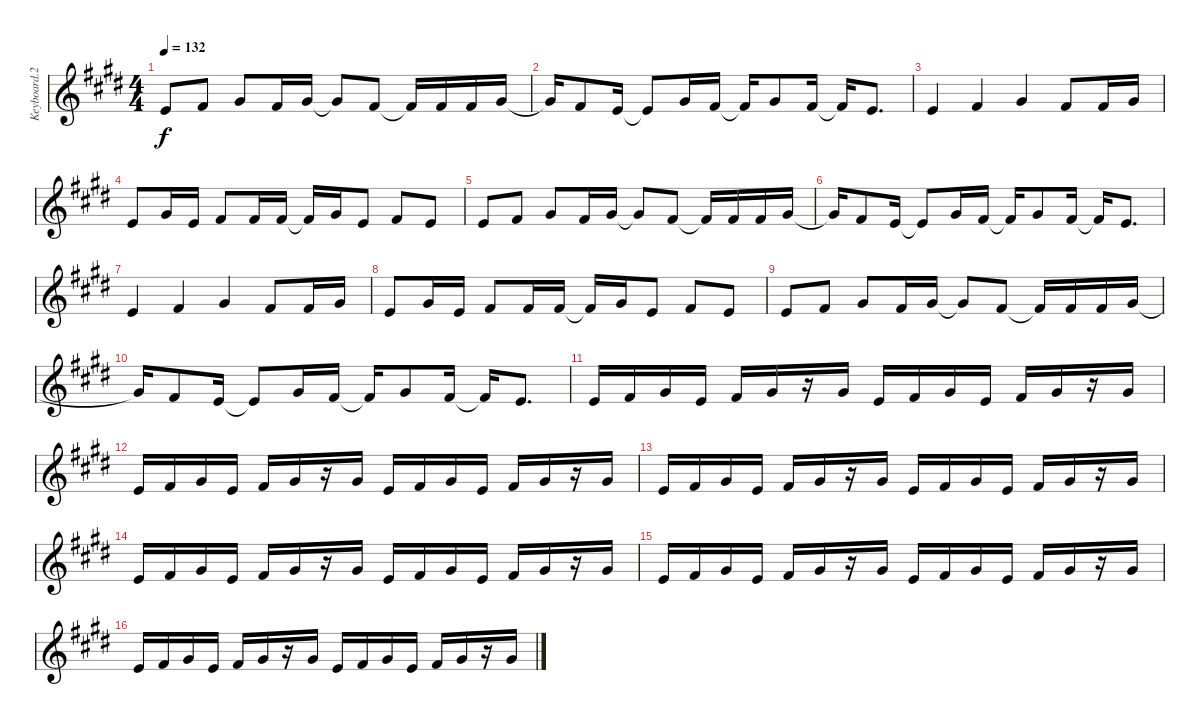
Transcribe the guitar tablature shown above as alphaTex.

\track ("Keyboard.2" "Keyboard.2") {instrument electricgrandpiano}
\staff {score}
\tuning (E4 B3 G3 D3 A2 E2 B1) {hide}
\ts (4 4)
\tempo 132
\clef g2
\ks e
0.1.8{dy f} 2.1.8 4.1.8 2.1.16 4.1.16 4.1{t}.8 2.1.8 2.1{t}.16 2.1.16 2.1.16 4.1.16 |
4.1{t}.16 2.1.8 0.1.16 0.1{t}.8 4.1.16 2.1.16 2.1{t}.16 4.1.8 2.1.16 2.1{t}.16 0.1.8{d} |
0.1.4 2.1.4 4.1.4 2.1.8 2.1.16 4.1.16 |
0.1.8 4.1.16 0.1.16 2.1.8 2.1.16 2.1.16 2.1{t}.16 4.1.16 0.1.8 2.1.8 0.1.8 |
0.1.8 2.1.8 4.1.8 2.1.16 4.1.16 4.1{t}.8 2.1.8 2.1{t}.16 2.1.16 2.1.16 4.1.16 |
4.1{t}.16 2.1.8 0.1.16 0.1{t}.8 4.1.16 2.1.16 2.1{t}.16 4.1.8 2.1.16 2.1{t}.16 0.1.8{d} |
0.1.4 2.1.4 4.1.4 2.1.8 2.1.16 4.1.16 |
0.1.8 4.1.16 0.1.16 2.1.8 2.1.16 2.1.16 2.1{t}.16 4.1.16 0.1.8 2.1.8 0.1.8 |
0.1.8 2.1.8 4.1.8 2.1.16 4.1.16 4.1{t}.8 2.1.8 2.1{t}.16 2.1.16 2.1.16 4.1.16 |
4.1{t}.16 2.1.8 0.1.16 0.1{t}.8 4.1.16 2.1.16 2.1{t}.16 4.1.8 2.1.16 2.1{t}.16 0.1.8{d} |
0.1.16 2.1.16 4.1.16 0.1.16 2.1.16 4.1.16 r.16 4.1.16 0.1.16 2.1.16 4.1.16 0.1.16 2.1.16 4.1.16 r.16 4.1.16 |
0.1.16 2.1.16 4.1.16 0.1.16 2.1.16 4.1.16 r.16 4.1.16 0.1.16 2.1.16 4.1.16 0.1.16 2.1.16 4.1.16 r.16 4.1.16 |
0.1.16 2.1.16 4.1.16 0.1.16 2.1.16 4.1.16 r.16 4.1.16 0.1.16 2.1.16 4.1.16 0.1.16 2.1.16 4.1.16 r.16 4.1.16 |
0.1.16 2.1.16 4.1.16 0.1.16 2.1.16 4.1.16 r.16 4.1.16 0.1.16 2.1.16 4.1.16 0.1.16 2.1.16 4.1.16 r.16 4.1.16 |
0.1.16 2.1.16 4.1.16 0.1.16 2.1.16 4.1.16 r.16 4.1.16 0.1.16 2.1.16 4.1.16 0.1.16 2.1.16 4.1.16 r.16 4.1.16 |
0.1.16 2.1.16 4.1.16 0.1.16 2.1.16 4.1.16 r.16 4.1.16 0.1.16 2.1.16 4.1.16 0.1.16 2.1.16 4.1.16 r.16 4.1.16
